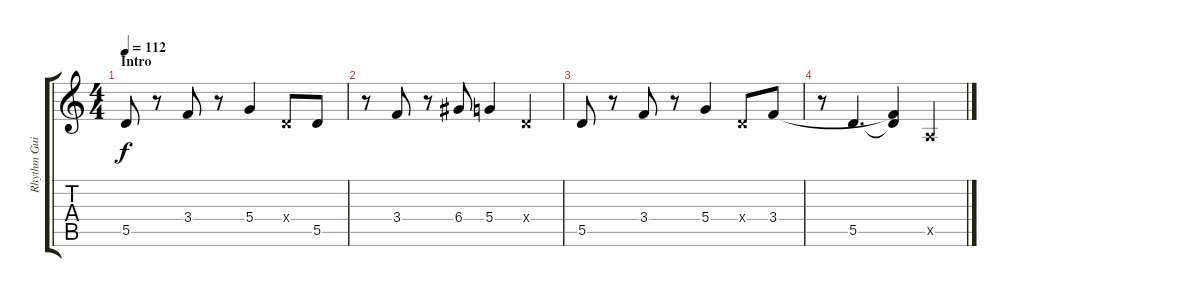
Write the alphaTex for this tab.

\track ("Rhythm Guitar" "Rhythm Gui") {instrument distortionguitar}
\staff {score tabs}
\tuning (E4 B3 G3 D3 A2 E2) {hide}
\ts (4 4)
\section ("" "Intro")
\tempo 112
\clef g2
\ks c
5.5.8{dy f balance 2 instrument distortionguitar} r.8 3.4.8 r.8 5.4.4 0.4{x}.8 5.5.8 |
r.8 3.4.8 r.8 6.4.8 5.4.4 0.4{x}.4 |
5.5.8 r.8 3.4.8 r.8 5.4.4 0.4{x}.8 3.4.8 |
r.8 5.5.4{d} (3.4{t} 5.5{t}).4 0.5{x}.4
